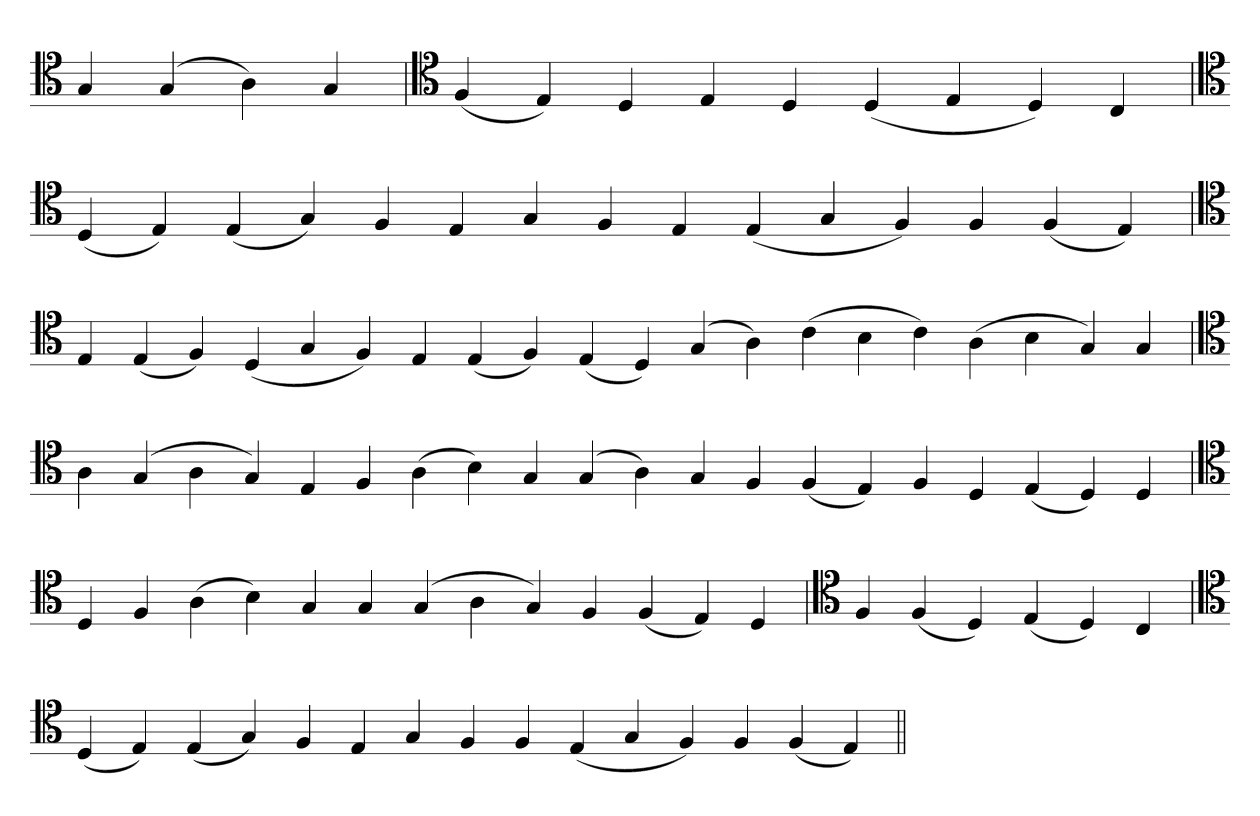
**kern
*part1
*staff1
*clefC4
=
4G
(4G
4A)
4G
=`
*clefC4
(4F
4E)
4D
4E
4D
(4D
4E
4D)
4C
='
*clefC4
(4D
4E)
(4E
4G)
4F
4E
4G
4F
4E
(4E
4G
4F)
4F
(4F
4E)
=
*clefC4
4E
(4E
4F)
(4D
4G
4F)
4E
(4E
4F)
(4E
4D)
(4G
4A)
(4c
4B
4c)
(4A
4B
4G)
4G
=
*clefC4
4A
(4G
4A
4G)
4E
4F
(4A
4B)
4G
(4G
4A)
4G
4F
(4F
4E)
4F
4D
(4E
4D)
4D
='
*clefC4
4D
4F
(4A
4B)
4G
4G
(4G
4A
4G)
4F
(4F
4E)
4D
='
*clefC4
4F
(4F
4D)
(4E
4D)
4C
=`
*clefC4
(4D
4E)
(4E
4G)
4F
4E
4G
4F
4F
(4E
4G
4F)
4F
(4F
4E)
=||
*-
